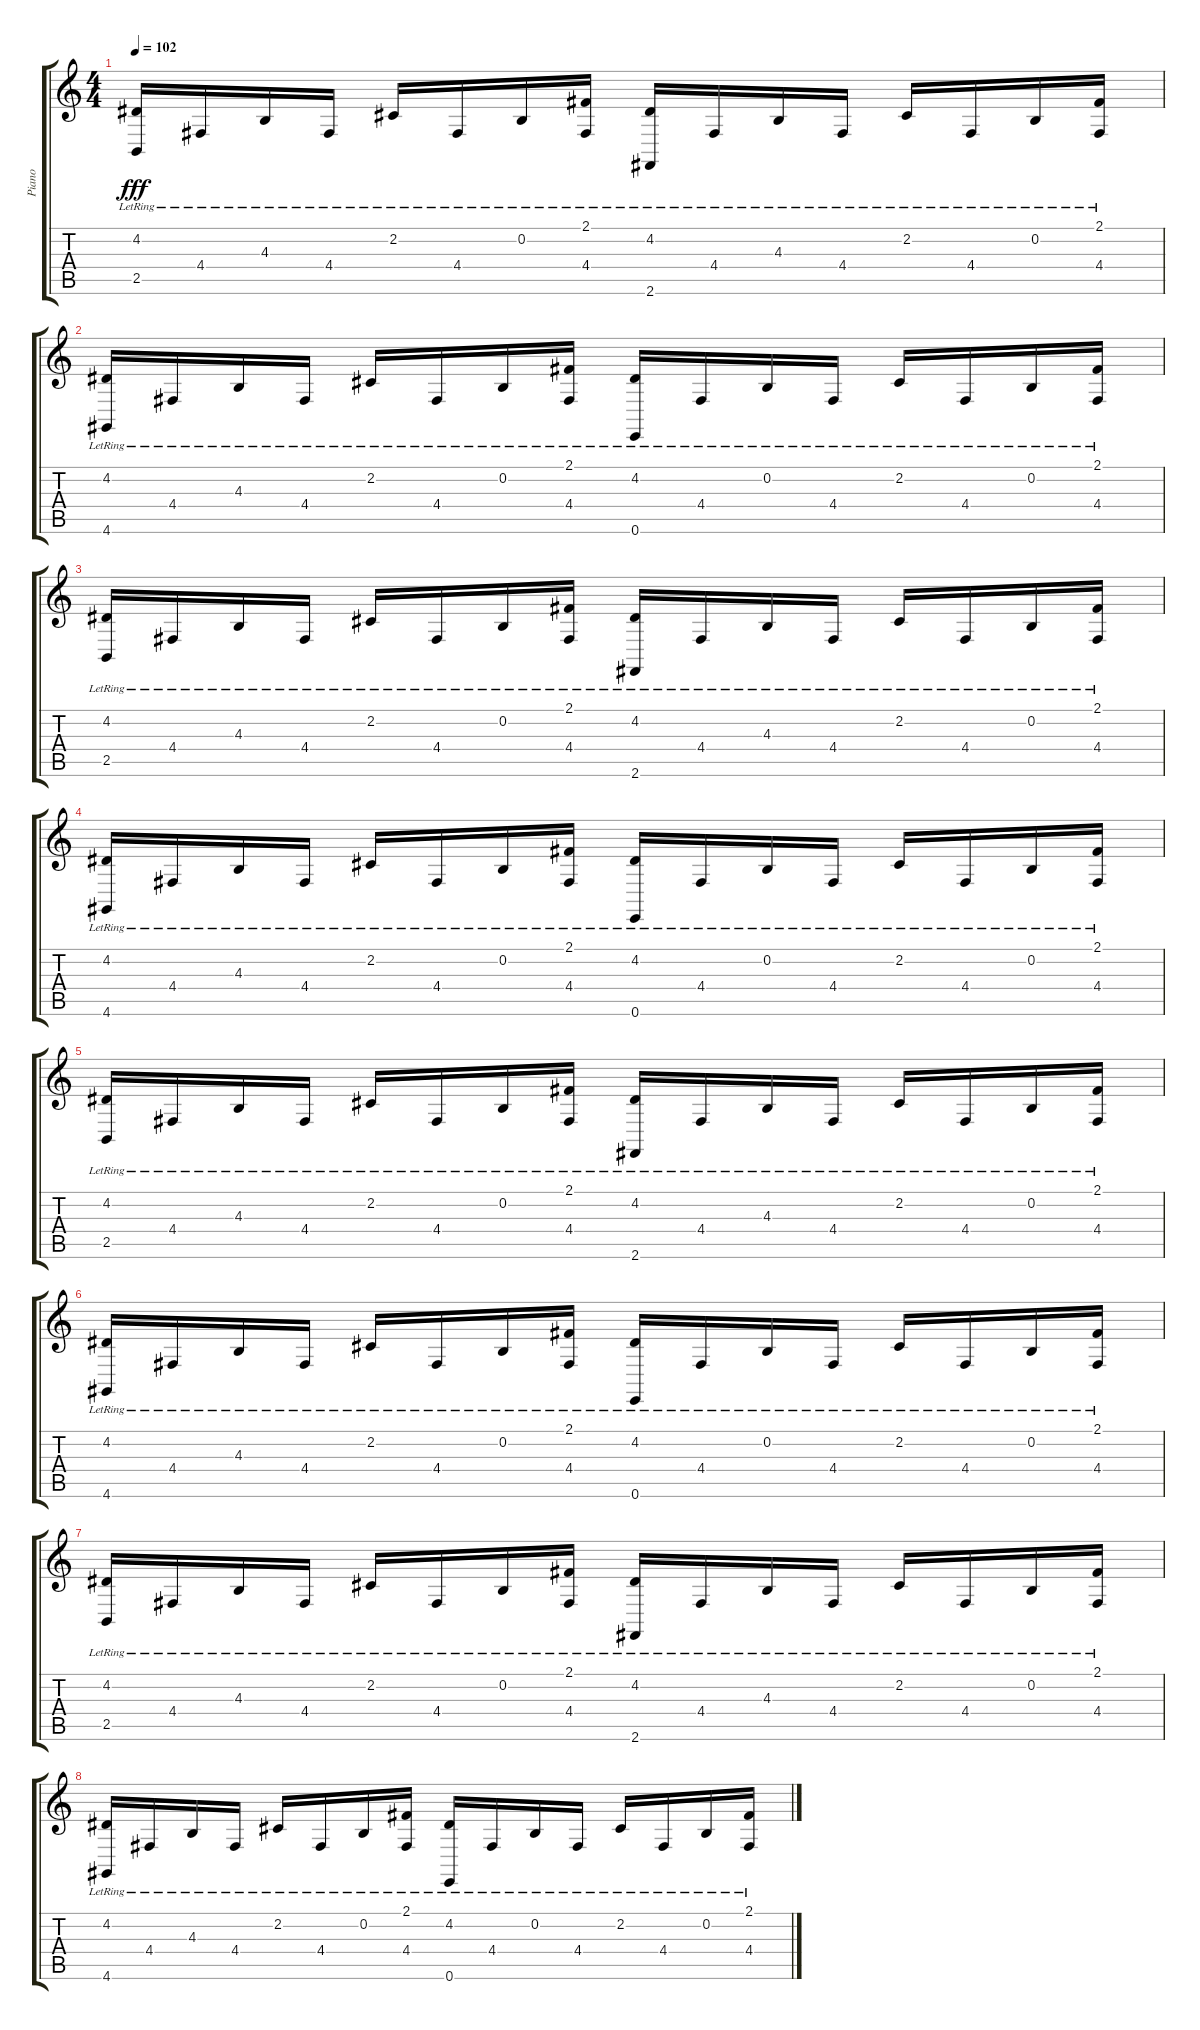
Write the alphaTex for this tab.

\track ("Piano" "Piano") {instrument acousticgrandpiano}
\staff {score tabs}
\tuning (E4 B3 G3 D3 A2 E2) {hide}
\ts (4 4)
\tempo 102
\clef g2
\ks c
(4.2{lr} 2.5{lr}).16{dy fff} 4.4{lr}.16 4.3{lr}.16 4.4{lr}.16 2.2{lr}.16 4.4{lr}.16 0.2{lr}.16 (2.1{lr} 4.4{lr}).16 (4.2{lr} 2.6{lr}).16 4.4{lr}.16 4.3{lr}.16 4.4{lr}.16 2.2{lr}.16 4.4{lr}.16 0.2{lr}.16 (2.1{lr} 4.4{lr}).16 |
(4.2{lr} 4.6{lr}).16 4.4{lr}.16 4.3{lr}.16 4.4{lr}.16 2.2{lr}.16 4.4{lr}.16 0.2{lr}.16 (2.1{lr} 4.4{lr}).16 (4.2{lr} 0.6{lr}).16 4.4{lr}.16 0.2{lr}.16 4.4{lr}.16 2.2{lr}.16 4.4{lr}.16 0.2{lr}.16 (2.1{lr} 4.4{lr}).16 |
(4.2{lr} 2.5{lr}).16 4.4{lr}.16 4.3{lr}.16 4.4{lr}.16 2.2{lr}.16 4.4{lr}.16 0.2{lr}.16 (2.1{lr} 4.4{lr}).16 (4.2{lr} 2.6{lr}).16 4.4{lr}.16 4.3{lr}.16 4.4{lr}.16 2.2{lr}.16 4.4{lr}.16 0.2{lr}.16 (2.1{lr} 4.4{lr}).16 |
(4.2{lr} 4.6{lr}).16 4.4{lr}.16 4.3{lr}.16 4.4{lr}.16 2.2{lr}.16 4.4{lr}.16 0.2{lr}.16 (2.1{lr} 4.4{lr}).16 (4.2{lr} 0.6{lr}).16 4.4{lr}.16 0.2{lr}.16 4.4{lr}.16 2.2{lr}.16 4.4{lr}.16 0.2{lr}.16 (2.1{lr} 4.4{lr}).16 |
(4.2{lr} 2.5{lr}).16 4.4{lr}.16 4.3{lr}.16 4.4{lr}.16 2.2{lr}.16 4.4{lr}.16 0.2{lr}.16 (2.1{lr} 4.4{lr}).16 (4.2{lr} 2.6{lr}).16 4.4{lr}.16 4.3{lr}.16 4.4{lr}.16 2.2{lr}.16 4.4{lr}.16 0.2{lr}.16 (2.1{lr} 4.4{lr}).16 |
(4.2{lr} 4.6{lr}).16 4.4{lr}.16 4.3{lr}.16 4.4{lr}.16 2.2{lr}.16 4.4{lr}.16 0.2{lr}.16 (2.1{lr} 4.4{lr}).16 (4.2{lr} 0.6{lr}).16 4.4{lr}.16 0.2{lr}.16 4.4{lr}.16 2.2{lr}.16 4.4{lr}.16 0.2{lr}.16 (2.1{lr} 4.4{lr}).16 |
(4.2{lr} 2.5{lr}).16 4.4{lr}.16 4.3{lr}.16 4.4{lr}.16 2.2{lr}.16 4.4{lr}.16 0.2{lr}.16 (2.1{lr} 4.4{lr}).16 (4.2{lr} 2.6{lr}).16 4.4{lr}.16 4.3{lr}.16 4.4{lr}.16 2.2{lr}.16 4.4{lr}.16 0.2{lr}.16 (2.1{lr} 4.4{lr}).16 |
(4.2{lr} 4.6{lr}).16 4.4{lr}.16 4.3{lr}.16 4.4{lr}.16 2.2{lr}.16 4.4{lr}.16 0.2{lr}.16 (2.1{lr} 4.4{lr}).16 (4.2{lr} 0.6{lr}).16 4.4{lr}.16 0.2{lr}.16 4.4{lr}.16 2.2{lr}.16 4.4{lr}.16 0.2{lr}.16 (2.1{lr} 4.4{lr}).16
